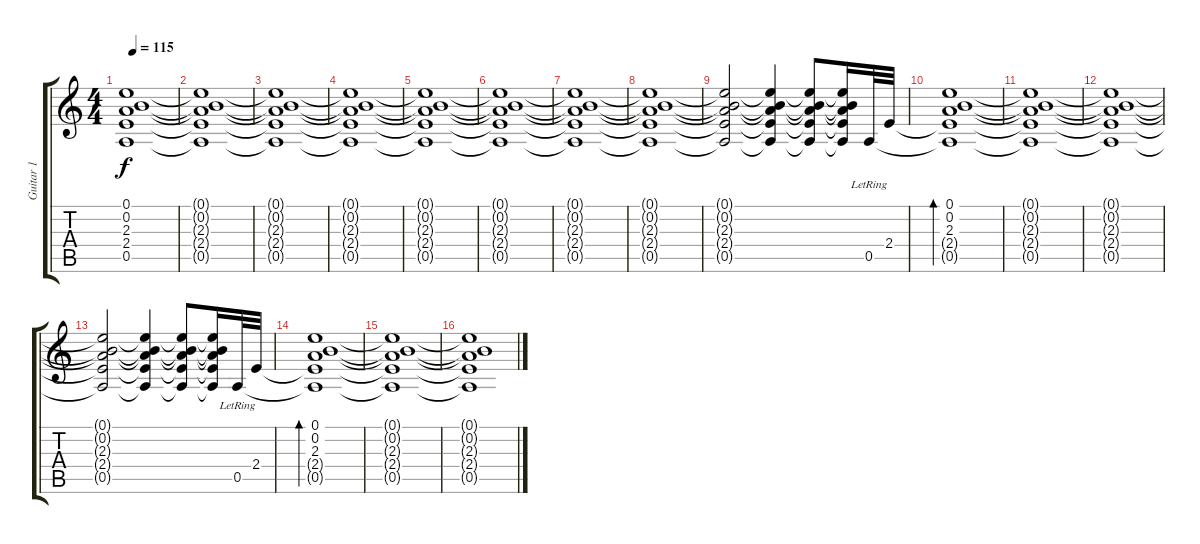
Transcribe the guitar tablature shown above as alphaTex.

\track ("Guitar 1" "Guitar 1") {instrument electricguitarclean}
\staff {score tabs}
\tuning (E4 B3 G3 D3 A2 D2) {hide}
\ts (4 4)
\tempo 115
\clef g2
\ks c
(0.1{t} 0.2{t} 2.3{t} 2.4{t} 0.5{t}).1{dy f} |
(0.1{t} 0.2{t} 2.3{t} 2.4{t} 0.5{t}).1 |
(0.1{t} 0.2{t} 2.3{t} 2.4{t} 0.5{t}).1 |
(0.1{t} 0.2{t} 2.3{t} 2.4{t} 0.5{t}).1 |
(0.1{t} 0.2{t} 2.3{t} 2.4{t} 0.5{t}).1 |
(0.1{t} 0.2{t} 2.3{t} 2.4{t} 0.5{t}).1 |
(0.1{t} 0.2{t} 2.3{t} 2.4{t} 0.5{t}).1 |
(0.1{t} 0.2{t} 2.3{t} 2.4{t} 0.5{t}).1 |
(0.1{t} 0.2{t} 2.3{t} 2.4{t} 0.5{t}).2 (0.1{t} 0.2{t} 2.3{t} 2.4{t} 0.5{t}).4 (0.1{t} 0.2{t} 2.3{t} 2.4{t} 0.5{t}).8 (0.1{t} 0.2{t} 2.3{t} 2.4{t} 0.5{t}).16 0.5{lr}.32 2.4{lr}.32 |
(0.1 0.2 2.3 2.4{t} 0.5{t}).1{bd 240} |
(0.1{t} 0.2{t} 2.3{t} 2.4{t} 0.5{t}).1 |
(0.1{t} 0.2{t} 2.3{t} 2.4{t} 0.5{t}).1 |
(0.1{t} 0.2{t} 2.3{t} 2.4{t} 0.5{t}).2 (0.1{t} 0.2{t} 2.3{t} 2.4{t} 0.5{t}).4 (0.1{t} 0.2{t} 2.3{t} 2.4{t} 0.5{t}).8 (0.1{t} 0.2{t} 2.3{t} 2.4{t} 0.5{t}).16 0.5{lr}.32 2.4{lr}.32 |
(0.1 0.2 2.3 2.4{t} 0.5{t}).1{bd 240} |
(0.1{t} 0.2{t} 2.3{t} 2.4{t} 0.5{t}).1 |
(0.1{t} 0.2{t} 2.3{t} 2.4{t} 0.5{t}).1
